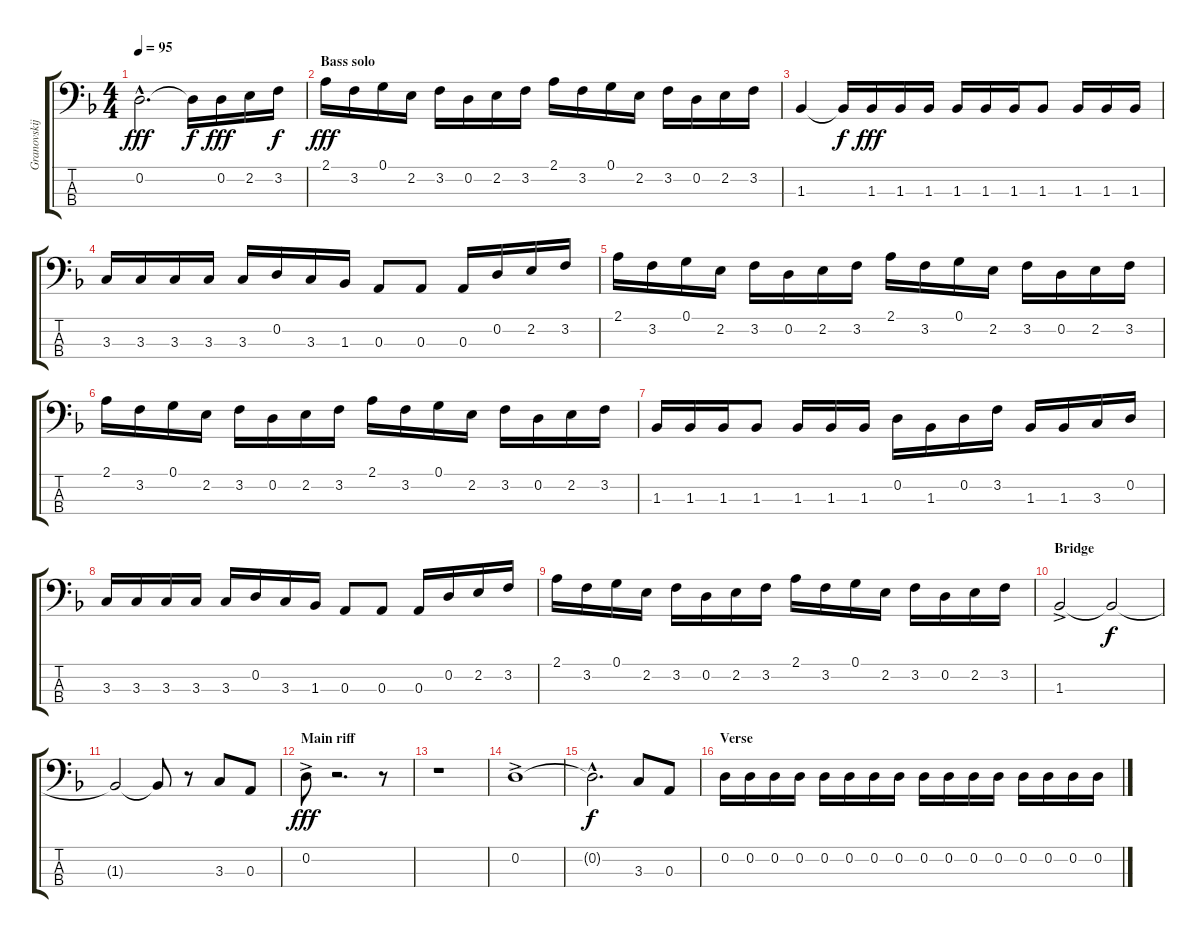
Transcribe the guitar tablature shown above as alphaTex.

\track ("Granovskij" "Granovskij") {instrument electricbasspick}
\staff {score tabs}
\tuning (G2 D2 A1 E1) {hide}
\ts (4 4)
\tempo 95
\clef f4
\ks f
0.2{hac}.2{d dy fff} 0.2{t}.16{dy f} 0.2.16{dy fff} 2.2.16 3.2.16{dy f} |
\section ("" "Bass solo")
2.1.16{dy fff} 3.2.16 0.1.16 2.2.16 3.2.16 0.2.16 2.2.16 3.2.16 2.1.16 3.2.16 0.1.16 2.2.16 3.2.16 0.2.16 2.2.16 3.2.16 |
1.3.4 1.3{t}.16{dy f} 1.3.16{dy fff} 1.3.16 1.3.16 1.3.16 1.3.16 1.3.16 1.3.8 1.3.16 1.3.16 1.3.16 |
3.3.16 3.3.16 3.3.16 3.3.16 3.3.16 0.2.16 3.3.16 1.3.16 0.3.8 0.3.8 0.3.16 0.2.16 2.2.16 3.2.16 |
2.1.16 3.2.16 0.1.16 2.2.16 3.2.16 0.2.16 2.2.16 3.2.16 2.1.16 3.2.16 0.1.16 2.2.16 3.2.16 0.2.16 2.2.16 3.2.16 |
2.1.16 3.2.16 0.1.16 2.2.16 3.2.16 0.2.16 2.2.16 3.2.16 2.1.16 3.2.16 0.1.16 2.2.16 3.2.16 0.2.16 2.2.16 3.2.16 |
1.3.16 1.3.16 1.3.16 1.3.8 1.3.16 1.3.16 1.3.16 0.2.16 1.3.16 0.2.16 3.2.16 1.3.16 1.3.16 3.3.16 0.2.16 |
3.3.16 3.3.16 3.3.16 3.3.16 3.3.16 0.2.16 3.3.16 1.3.16 0.3.8 0.3.8 0.3.16 0.2.16 2.2.16 3.2.16 |
2.1.16 3.2.16 0.1.16 2.2.16 3.2.16 0.2.16 2.2.16 3.2.16 2.1.16 3.2.16 0.1.16 2.2.16 3.2.16 0.2.16 2.2.16 3.2.16 |
\section ("" "Bridge")
1.3{ac}.2 1.3{t}.2{dy f} |
1.3{t}.2 1.3{t}.8 r.8 3.3.8 0.3.8 |
\section ("" "Main riff")
0.2{ac}.8{dy fff} r.2{d} r.8 |
r.1 |
0.2{ac}.1 |
0.2{hac t}.2{d dy f} 3.3.8 0.3.8 |
\section ("" "Verse")
0.2.16 0.2.16 0.2.16 0.2.16 0.2.16 0.2.16 0.2.16 0.2.16 0.2.16 0.2.16 0.2.16 0.2.16 0.2.16 0.2.16 0.2.16 0.2.16
